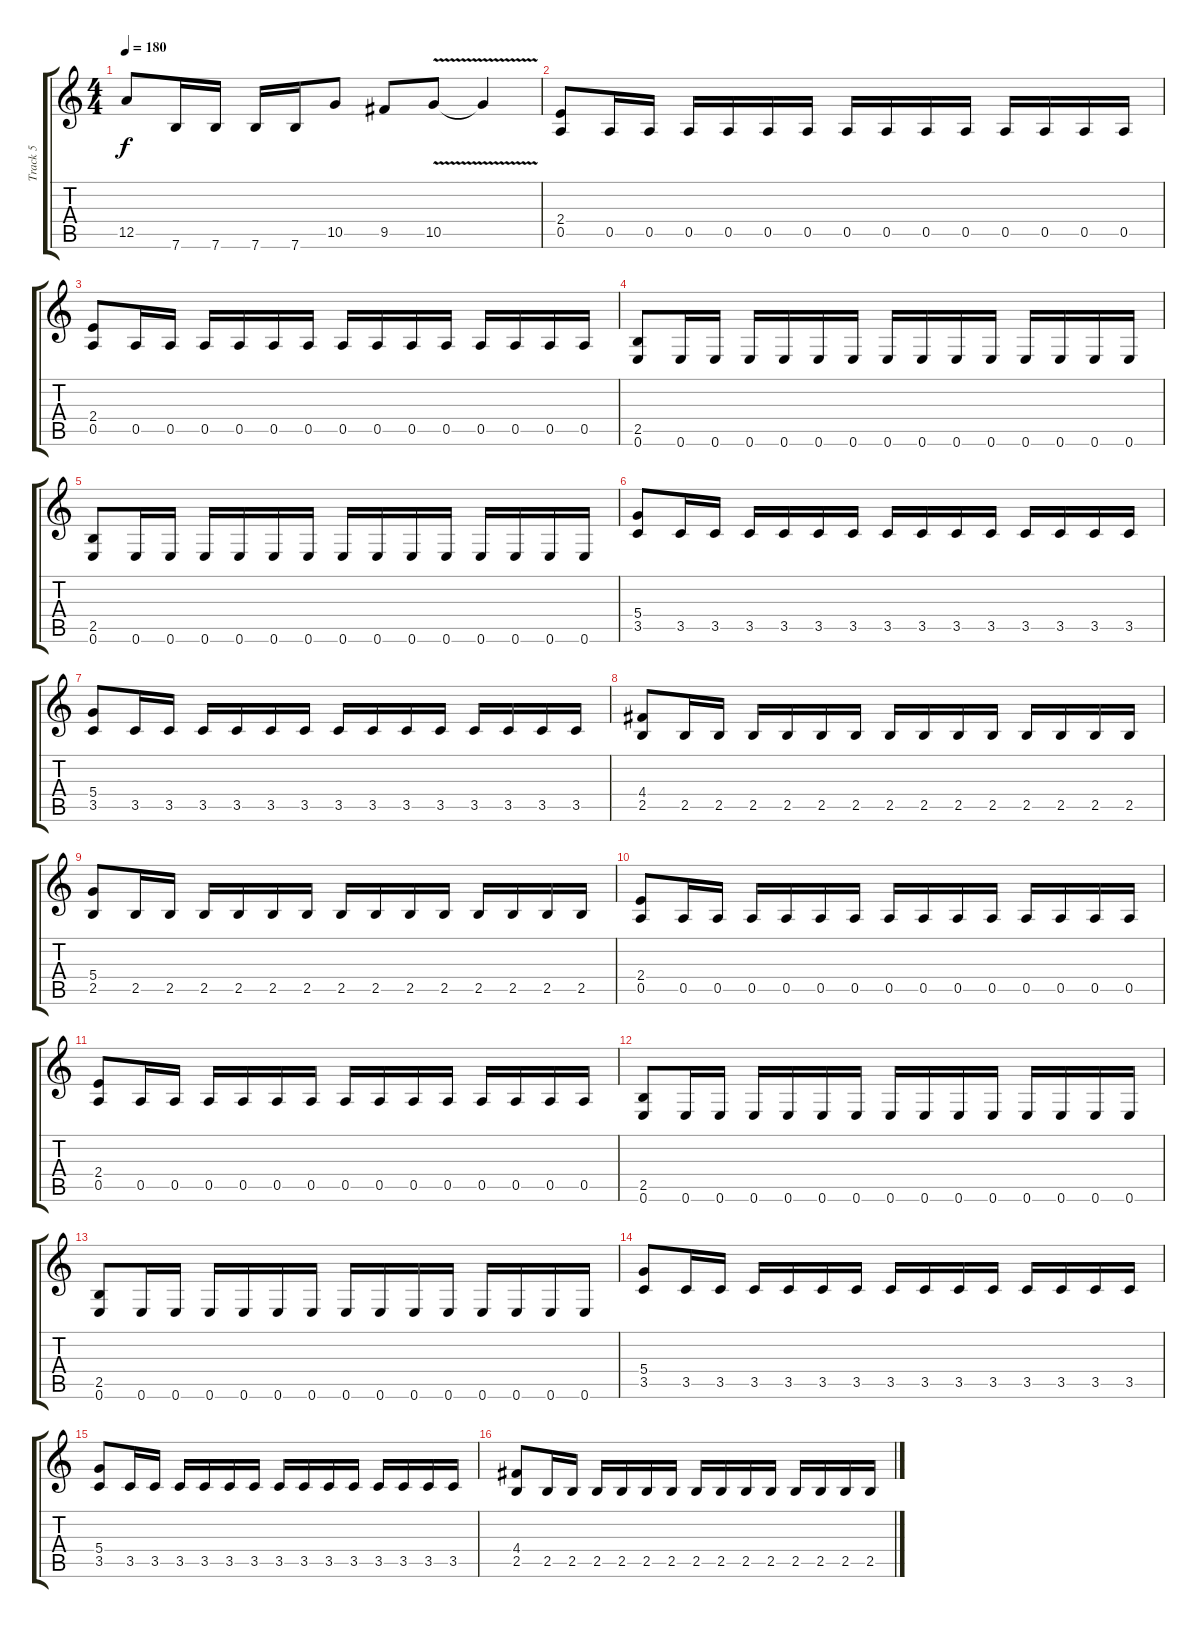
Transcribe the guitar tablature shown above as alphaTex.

\track ("Track 5" "Track 5") {instrument distortionguitar}
\staff {score tabs}
\tuning (E4 B3 G3 D3 A2 E2) {hide}
\ts (4 4)
\tempo 180
\clef g2
\ks c
12.5.8{dy f} 7.6.16 7.6.16 7.6.16 7.6.16 10.5.8 9.5.8 10.5{v}.8 10.5{t}.4 |
(2.4 0.5).8 0.5.16 0.5.16 0.5.16 0.5.16 0.5.16 0.5.16 0.5.16 0.5.16 0.5.16 0.5.16 0.5.16 0.5.16 0.5.16 0.5.16 |
(2.4 0.5).8 0.5.16 0.5.16 0.5.16 0.5.16 0.5.16 0.5.16 0.5.16 0.5.16 0.5.16 0.5.16 0.5.16 0.5.16 0.5.16 0.5.16 |
(2.5 0.6).8 0.6.16 0.6.16 0.6.16 0.6.16 0.6.16 0.6.16 0.6.16 0.6.16 0.6.16 0.6.16 0.6.16 0.6.16 0.6.16 0.6.16 |
(2.5 0.6).8 0.6.16 0.6.16 0.6.16 0.6.16 0.6.16 0.6.16 0.6.16 0.6.16 0.6.16 0.6.16 0.6.16 0.6.16 0.6.16 0.6.16 |
(5.4 3.5).8 3.5.16 3.5.16 3.5.16 3.5.16 3.5.16 3.5.16 3.5.16 3.5.16 3.5.16 3.5.16 3.5.16 3.5.16 3.5.16 3.5.16 |
(5.4 3.5).8 3.5.16 3.5.16 3.5.16 3.5.16 3.5.16 3.5.16 3.5.16 3.5.16 3.5.16 3.5.16 3.5.16 3.5.16 3.5.16 3.5.16 |
(4.4 2.5).8 2.5.16 2.5.16 2.5.16 2.5.16 2.5.16 2.5.16 2.5.16 2.5.16 2.5.16 2.5.16 2.5.16 2.5.16 2.5.16 2.5.16 |
(5.4 2.5).8 2.5.16 2.5.16 2.5.16 2.5.16 2.5.16 2.5.16 2.5.16 2.5.16 2.5.16 2.5.16 2.5.16 2.5.16 2.5.16 2.5.16 |
(2.4 0.5).8 0.5.16 0.5.16 0.5.16 0.5.16 0.5.16 0.5.16 0.5.16 0.5.16 0.5.16 0.5.16 0.5.16 0.5.16 0.5.16 0.5.16 |
(2.4 0.5).8 0.5.16 0.5.16 0.5.16 0.5.16 0.5.16 0.5.16 0.5.16 0.5.16 0.5.16 0.5.16 0.5.16 0.5.16 0.5.16 0.5.16 |
(2.5 0.6).8 0.6.16 0.6.16 0.6.16 0.6.16 0.6.16 0.6.16 0.6.16 0.6.16 0.6.16 0.6.16 0.6.16 0.6.16 0.6.16 0.6.16 |
(2.5 0.6).8 0.6.16 0.6.16 0.6.16 0.6.16 0.6.16 0.6.16 0.6.16 0.6.16 0.6.16 0.6.16 0.6.16 0.6.16 0.6.16 0.6.16 |
(5.4 3.5).8 3.5.16 3.5.16 3.5.16 3.5.16 3.5.16 3.5.16 3.5.16 3.5.16 3.5.16 3.5.16 3.5.16 3.5.16 3.5.16 3.5.16 |
(5.4 3.5).8 3.5.16 3.5.16 3.5.16 3.5.16 3.5.16 3.5.16 3.5.16 3.5.16 3.5.16 3.5.16 3.5.16 3.5.16 3.5.16 3.5.16 |
(4.4 2.5).8 2.5.16 2.5.16 2.5.16 2.5.16 2.5.16 2.5.16 2.5.16 2.5.16 2.5.16 2.5.16 2.5.16 2.5.16 2.5.16 2.5.16
